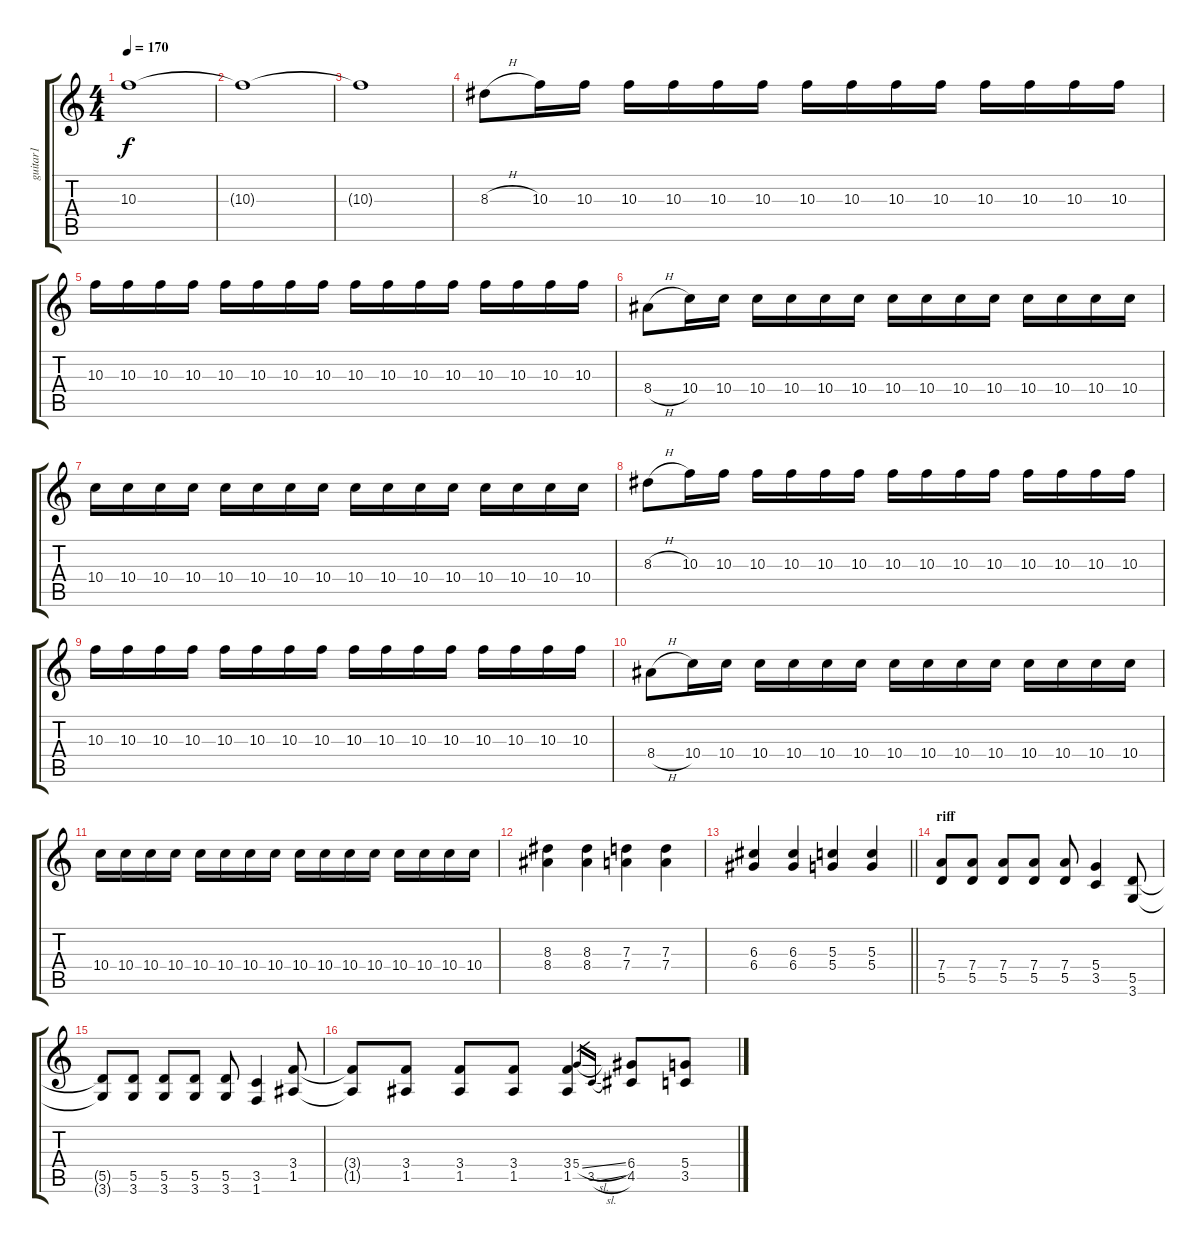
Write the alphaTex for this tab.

\track ("guitar1" "guitar1") {instrument distortionguitar}
\staff {score tabs}
\tuning (E4 B3 G3 D3 A2 E2) {hide}
\ts (4 4)
\tempo 170
\clef g2
\ks c
10.3{t}.1{dy f} |
10.3{t}.1 |
10.3{t}.1 |
8.3{h}.8 10.3.16 10.3.16 10.3.16 10.3.16 10.3.16 10.3.16 10.3.16 10.3.16 10.3.16 10.3.16 10.3.16 10.3.16 10.3.16 10.3.16 |
10.3.16 10.3.16 10.3.16 10.3.16 10.3.16 10.3.16 10.3.16 10.3.16 10.3.16 10.3.16 10.3.16 10.3.16 10.3.16 10.3.16 10.3.16 10.3.16 |
8.4{h}.8 10.4.16 10.4.16 10.4.16 10.4.16 10.4.16 10.4.16 10.4.16 10.4.16 10.4.16 10.4.16 10.4.16 10.4.16 10.4.16 10.4.16 |
10.4.16 10.4.16 10.4.16 10.4.16 10.4.16 10.4.16 10.4.16 10.4.16 10.4.16 10.4.16 10.4.16 10.4.16 10.4.16 10.4.16 10.4.16 10.4.16 |
8.3{h}.8 10.3.16 10.3.16 10.3.16 10.3.16 10.3.16 10.3.16 10.3.16 10.3.16 10.3.16 10.3.16 10.3.16 10.3.16 10.3.16 10.3.16 |
10.3.16 10.3.16 10.3.16 10.3.16 10.3.16 10.3.16 10.3.16 10.3.16 10.3.16 10.3.16 10.3.16 10.3.16 10.3.16 10.3.16 10.3.16 10.3.16 |
8.4{h}.8 10.4.16 10.4.16 10.4.16 10.4.16 10.4.16 10.4.16 10.4.16 10.4.16 10.4.16 10.4.16 10.4.16 10.4.16 10.4.16 10.4.16 |
10.4.16 10.4.16 10.4.16 10.4.16 10.4.16 10.4.16 10.4.16 10.4.16 10.4.16 10.4.16 10.4.16 10.4.16 10.4.16 10.4.16 10.4.16 10.4.16 |
(8.3 8.4).4 (8.3 8.4).4 (7.3 7.4).4 (7.3 7.4).4 |
\barLineRight lightlight
(6.3 6.4).4 (6.3 6.4).4 (5.3 5.4).4 (5.3 5.4).4 |
\section ("" "riff")
(7.4 5.5).8 (7.4 5.5).8 (7.4 5.5).8 (7.4 5.5).8 (7.4 5.5).8 (5.4 3.5).4 (5.5 3.6).8 |
(5.5{t} 3.6{t}).8 (5.5 3.6).8 (5.5 3.6).8 (5.5 3.6).8 (5.5 3.6).8 (3.5 1.6).4 (3.4 1.5).8 |
(3.4{t} 1.5{t}).8 (3.4 1.5).8 (3.4 1.5).8 (3.4 1.5).8 (3.4 1.5).4 5.4{sl}.16{gr} 3.5{sl}.16{gr} (6.4 4.5).8 (5.4 3.5).8
